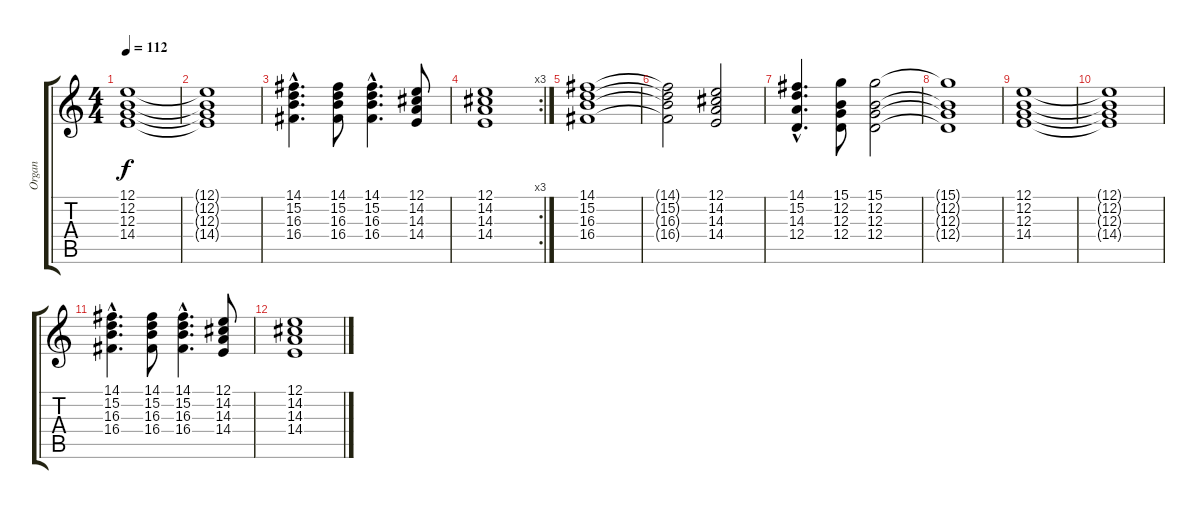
\track ("Organ" "Organ") {instrument drawbarorgan}
\staff {score tabs}
\tuning (E4 B3 G3 D3 A2 E2) {hide}
\ts (4 4)
\tempo 112
\clef g2
\ks c
(12.1 12.2 12.3 14.4).1{dy f} |
(12.1{t} 12.2{t} 12.3{t} 14.4{t}).1 |
(14.1{hac} 15.2{hac} 16.3 16.4{hac}).4{d} (14.1 15.2 16.3 16.4).8 (14.1{hac} 15.2{hac} 16.3{hac} 16.4{hac}).4{d} (12.1 14.2 14.3 14.4).8 |
\rc 3
(12.1 14.2 14.3 14.4).1 |
(14.1 15.2 16.3 16.4).1 |
(14.1{t} 15.2{t} 16.3{t} 16.4{t}).2 (12.1 14.2 14.3 14.4).2 |
(14.1{hac} 15.2{hac} 14.3{hac} 12.4{hac}).4{d} (15.1 12.2 12.3 12.4).8 (15.1 12.2 12.3 12.4).2 |
(15.1{t} 12.2{t} 12.3{t} 12.4{t}).1 |
(12.1 12.2 12.3 14.4).1 |
(12.1{t} 12.2{t} 12.3{t} 14.4{t}).1 |
(14.1{hac} 15.2{hac} 16.3 16.4{hac}).4{d} (14.1 15.2 16.3 16.4).8 (14.1{hac} 15.2{hac} 16.3{hac} 16.4{hac}).4{d} (12.1 14.2 14.3 14.4).8 |
(12.1 14.2 14.3 14.4).1
